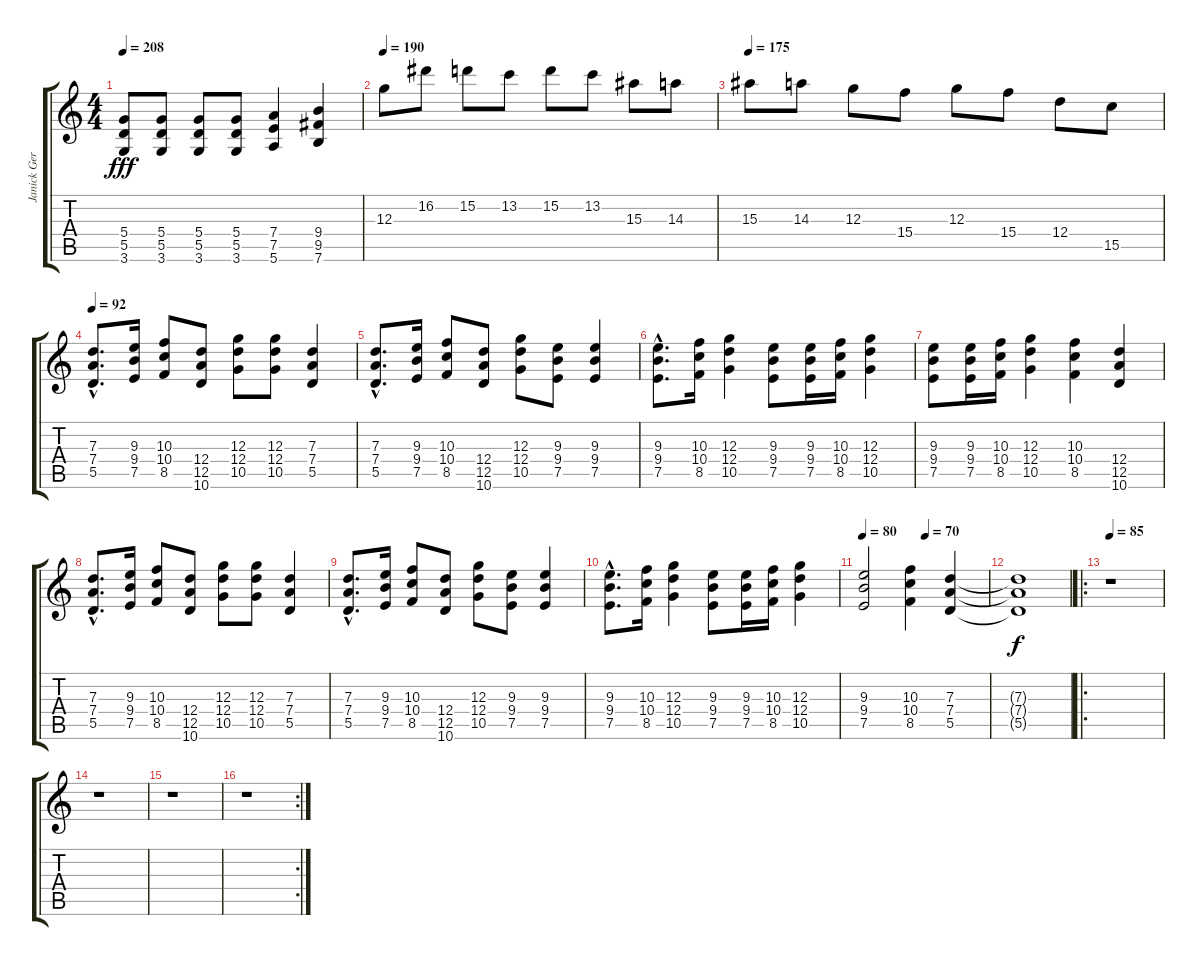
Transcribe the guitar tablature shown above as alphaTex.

\track ("Janick Gers" "Janick Ger") {instrument distortionguitar}
\staff {score tabs}
\tuning (E4 B3 G3 D3 A2 E2) {hide}
\ts (4 4)
\tempo 208
\clef g2
\ks c
(5.4 5.5 3.6).8{dy fff} (5.4 5.5 3.6).8 (5.4 5.5 3.6).8 (5.4 5.5 3.6).8 (7.4 7.5 5.6).4 (9.4 9.5 7.6).4 |
\tempo 190
12.3.8 16.2.8 15.2.8 13.2.8 15.2.8 13.2.8 15.3.8 14.3.8 |
\tempo 175
15.3.8 14.3.8 12.3.8 15.4.8 12.3.8 15.4.8 12.4.8 15.5.8 |
\tempo 92
(7.3{hac} 7.4{hac} 5.5{hac}).8{d volume 11 instrument distortionguitar} (9.3 9.4 7.5).16 (10.3 10.4 8.5).8 (12.4 12.5 10.6).8 (12.3 12.4 10.5).8 (12.3 12.4 10.5).8 (7.3 7.4 5.5).4 |
(7.3{hac} 7.4{hac} 5.5{hac}).8{d} (9.3 9.4 7.5).16 (10.3 10.4 8.5).8 (12.4 12.5 10.6).8 (12.3 12.4 10.5).8 (9.3 9.4 7.5).8 (9.3 9.4 7.5).4 |
(9.3{hac} 9.4{hac} 7.5{hac}).8{d} (10.3 10.4 8.5).16 (12.3 12.4 10.5).4 (9.3 9.4 7.5).8 (9.3 9.4 7.5).16 (10.3 10.4 8.5).16 (12.3 12.4 10.5).4 |
(9.3 9.4 7.5).8 (9.3 9.4 7.5).16 (10.3 10.4 8.5).16 (12.3 12.4 10.5).4 (10.3 10.4 8.5).4 (12.4 12.5 10.6).4 |
(7.3{hac} 7.4{hac} 5.5{hac}).8{d} (9.3 9.4 7.5).16 (10.3 10.4 8.5).8 (12.4 12.5 10.6).8 (12.3 12.4 10.5).8 (12.3 12.4 10.5).8 (7.3 7.4 5.5).4 |
(7.3{hac} 7.4{hac} 5.5{hac}).8{d} (9.3 9.4 7.5).16 (10.3 10.4 8.5).8 (12.4 12.5 10.6).8 (12.3 12.4 10.5).8 (9.3 9.4 7.5).8 (9.3 9.4 7.5).4 |
(9.3{hac} 9.4{hac} 7.5{hac}).8{d} (10.3 10.4 8.5).16 (12.3 12.4 10.5).4 (9.3 9.4 7.5).8 (9.3 9.4 7.5).16 (10.3 10.4 8.5).16 (12.3 12.4 10.5).4 |
\tempo 80
\tempo (70 0.5)
(9.3 9.4 7.5).2 (10.3 10.4 8.5).4 (7.3 7.4 5.5).4 |
(7.3{t} 7.4{t} 5.5{t}).1{dy f} |
\ro
\tempo 85
r.1 |
r.1 |
r.1 |
\rc 2
r.1
